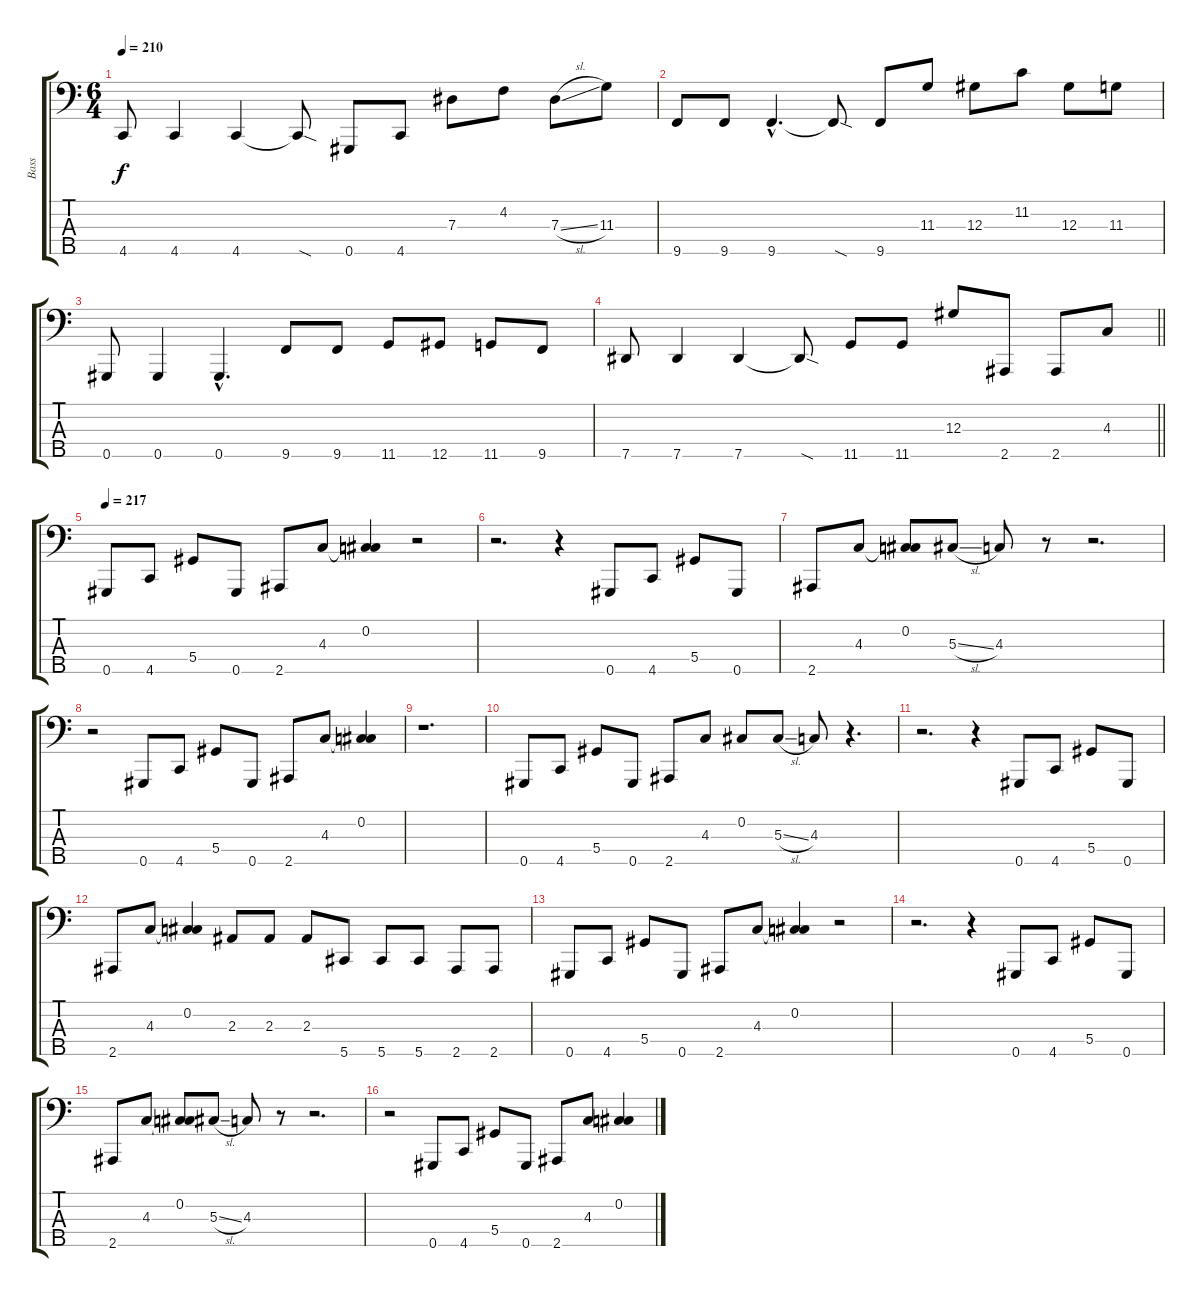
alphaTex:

\track ("Bass" "Bass") {instrument electricbasspick}
\staff {score tabs}
\tuning (Eb2 Db2 Ab1 Eb1 Ab0) {hide}
\ts (6 4)
\tempo 210
\clef f4
\ks c
4.5.8{dy f} 4.5.4 4.5.4 4.5{sod t}.8 0.5.8 4.5.8 7.3.8 4.2.8 7.3{sl}.8 11.3.8 |
9.5.8 9.5.8 9.5{hac}.4{d} 9.5{sod t}.8 9.5.8 11.3.8 12.3.8 11.2.8 12.3.8 11.3.8 |
0.5.8 0.5.4 0.5{hac}.4{d} 9.5.8 9.5.8 11.5.8 12.5.8 11.5.8 9.5.8 |
\barLineRight lightlight
7.5.8 7.5.4 7.5.4 7.5{sod t}.8 11.5.8 11.5.8 12.3.8 2.5.8 2.5.8 4.3.8 |
\section ("" "")
\tempo 217
0.5.8 4.5.8 5.4.8 0.5.8 2.5.8 4.3.8 (0.2 4.3{t}).4 r.2 |
r.2{d} r.4 0.5.8 4.5.8 5.4.8 0.5.8 |
2.5.8 4.3.8 (0.2 4.3{t}).8 5.3{sl}.8 4.3.8 r.8 r.2{d} |
r.2 0.5.8 4.5.8 5.4.8 0.5.8 2.5.8 4.3.8 (0.2 4.3{t}).4 |
r.1{d} |
0.5.8 4.5.8 5.4.8 0.5.8 2.5.8 4.3.8 0.2.8 5.3{sl}.8 4.3.8 r.4{d} |
r.2{d} r.4 0.5.8 4.5.8 5.4.8 0.5.8 |
2.5.8 4.3.8 (0.2 4.3{t}).4 2.3.8 2.3.8 2.3.8 5.5.8 5.5.8 5.5.8 2.5.8 2.5.8 |
0.5.8 4.5.8 5.4.8 0.5.8 2.5.8 4.3.8 (0.2 4.3{t}).4 r.2 |
r.2{d} r.4 0.5.8 4.5.8 5.4.8 0.5.8 |
2.5.8 4.3.8 (0.2 4.3{t}).8 5.3{sl}.8 4.3.8 r.8 r.2{d} |
r.2 0.5.8 4.5.8 5.4.8 0.5.8 2.5.8 4.3.8 (0.2 4.3{t}).4
